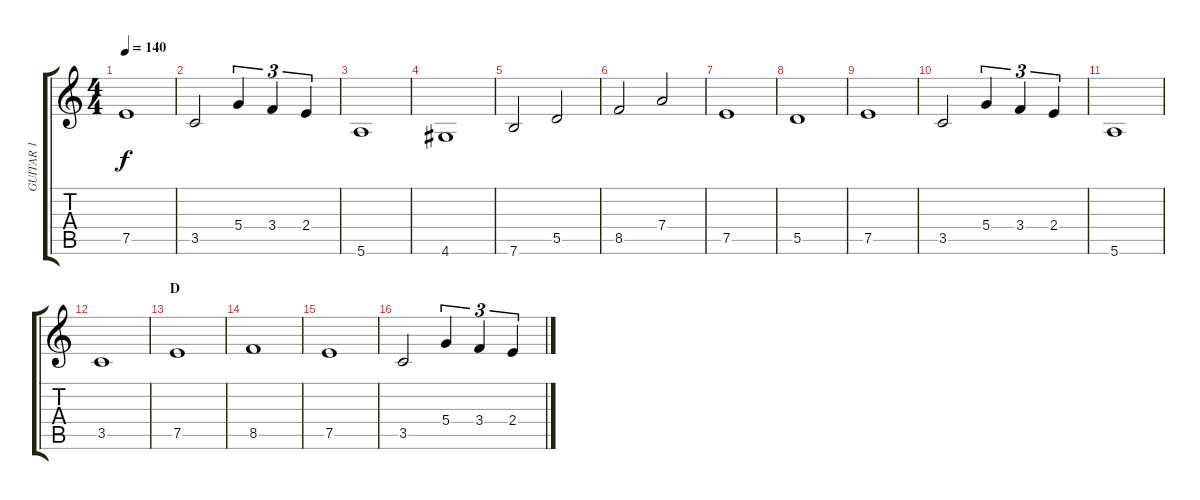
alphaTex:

\track ("GUITAR 1" "GUITAR 1") {instrument electricguitarclean}
\staff {score tabs}
\tuning (E4 B3 G3 D3 A2 E2) {hide}
\ts (4 4)
\tempo 140
\clef g2
\ks c
7.5.1{dy f} |
3.5.2 5.4.4{tu (3 2)} 3.4.4{tu (3 2)} 2.4.4{tu (3 2)} |
5.6.1 |
4.6.1 |
7.6.2 5.5.2 |
8.5.2 7.4.2 |
7.5.1 |
5.5.1 |
7.5.1 |
3.5.2 5.4.4{tu (3 2)} 3.4.4{tu (3 2)} 2.4.4{tu (3 2)} |
5.6.1 |
3.5.1 |
\section ("" "D")
7.5.1 |
8.5.1 |
7.5.1 |
3.5.2 5.4.4{tu (3 2)} 3.4.4{tu (3 2)} 2.4.4{tu (3 2)}
